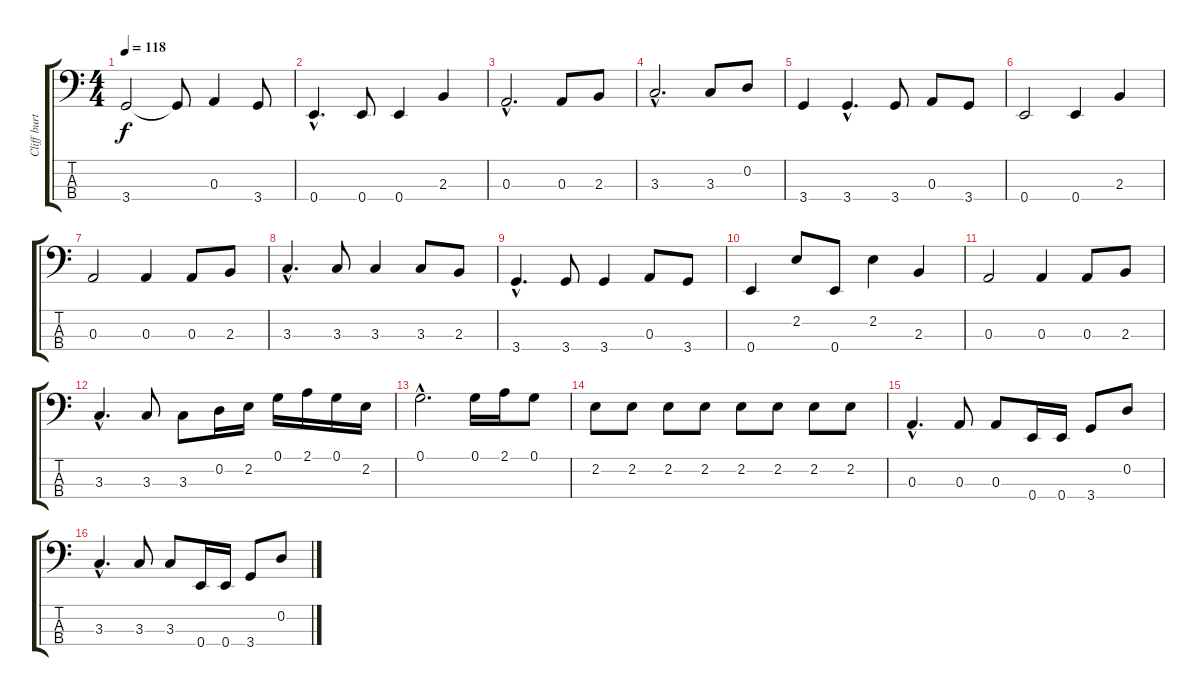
\track ("Cliff burton" "Cliff burt") {instrument electricbassfinger}
\staff {score tabs}
\tuning (G2 D2 A1 E1) {hide}
\ts (4 4)
\tempo 118
\clef f4
\ks c
3.4.2{dy f} 3.4{t}.8 0.3.4 3.4.8 |
0.4{hac}.4{d} 0.4.8 0.4.4 2.3.4 |
0.3{hac}.2{d} 0.3.8 2.3.8 |
3.3{hac}.2{d} 3.3.8 0.2.8 |
3.4.4 3.4{hac}.4{d} 3.4.8 0.3.8 3.4.8 |
0.4.2 0.4.4 2.3.4 |
0.3.2 0.3.4 0.3.8 2.3.8 |
3.3{hac}.4{d} 3.3.8 3.3.4 3.3.8 2.3.8 |
3.4{hac}.4{d} 3.4.8 3.4.4 0.3.8 3.4.8 |
0.4.4 2.2.8 0.4.8 2.2.4 2.3.4 |
0.3.2 0.3.4 0.3.8 2.3.8 |
3.3{hac}.4{d} 3.3.8 3.3.8 0.2.16 2.2.16 0.1.16 2.1.16 0.1.16 2.2.16 |
0.1{hac}.2{d} 0.1.16 2.1.16 0.1.8 |
2.2.8 2.2.8 2.2.8 2.2.8 2.2.8 2.2.8 2.2.8 2.2.8 |
0.3{hac}.4{d} 0.3.8 0.3.8 0.4.16 0.4.16 3.4.8 0.2.8 |
3.3{hac}.4{d} 3.3.8 3.3.8 0.4.16 0.4.16 3.4.8 0.2.8
